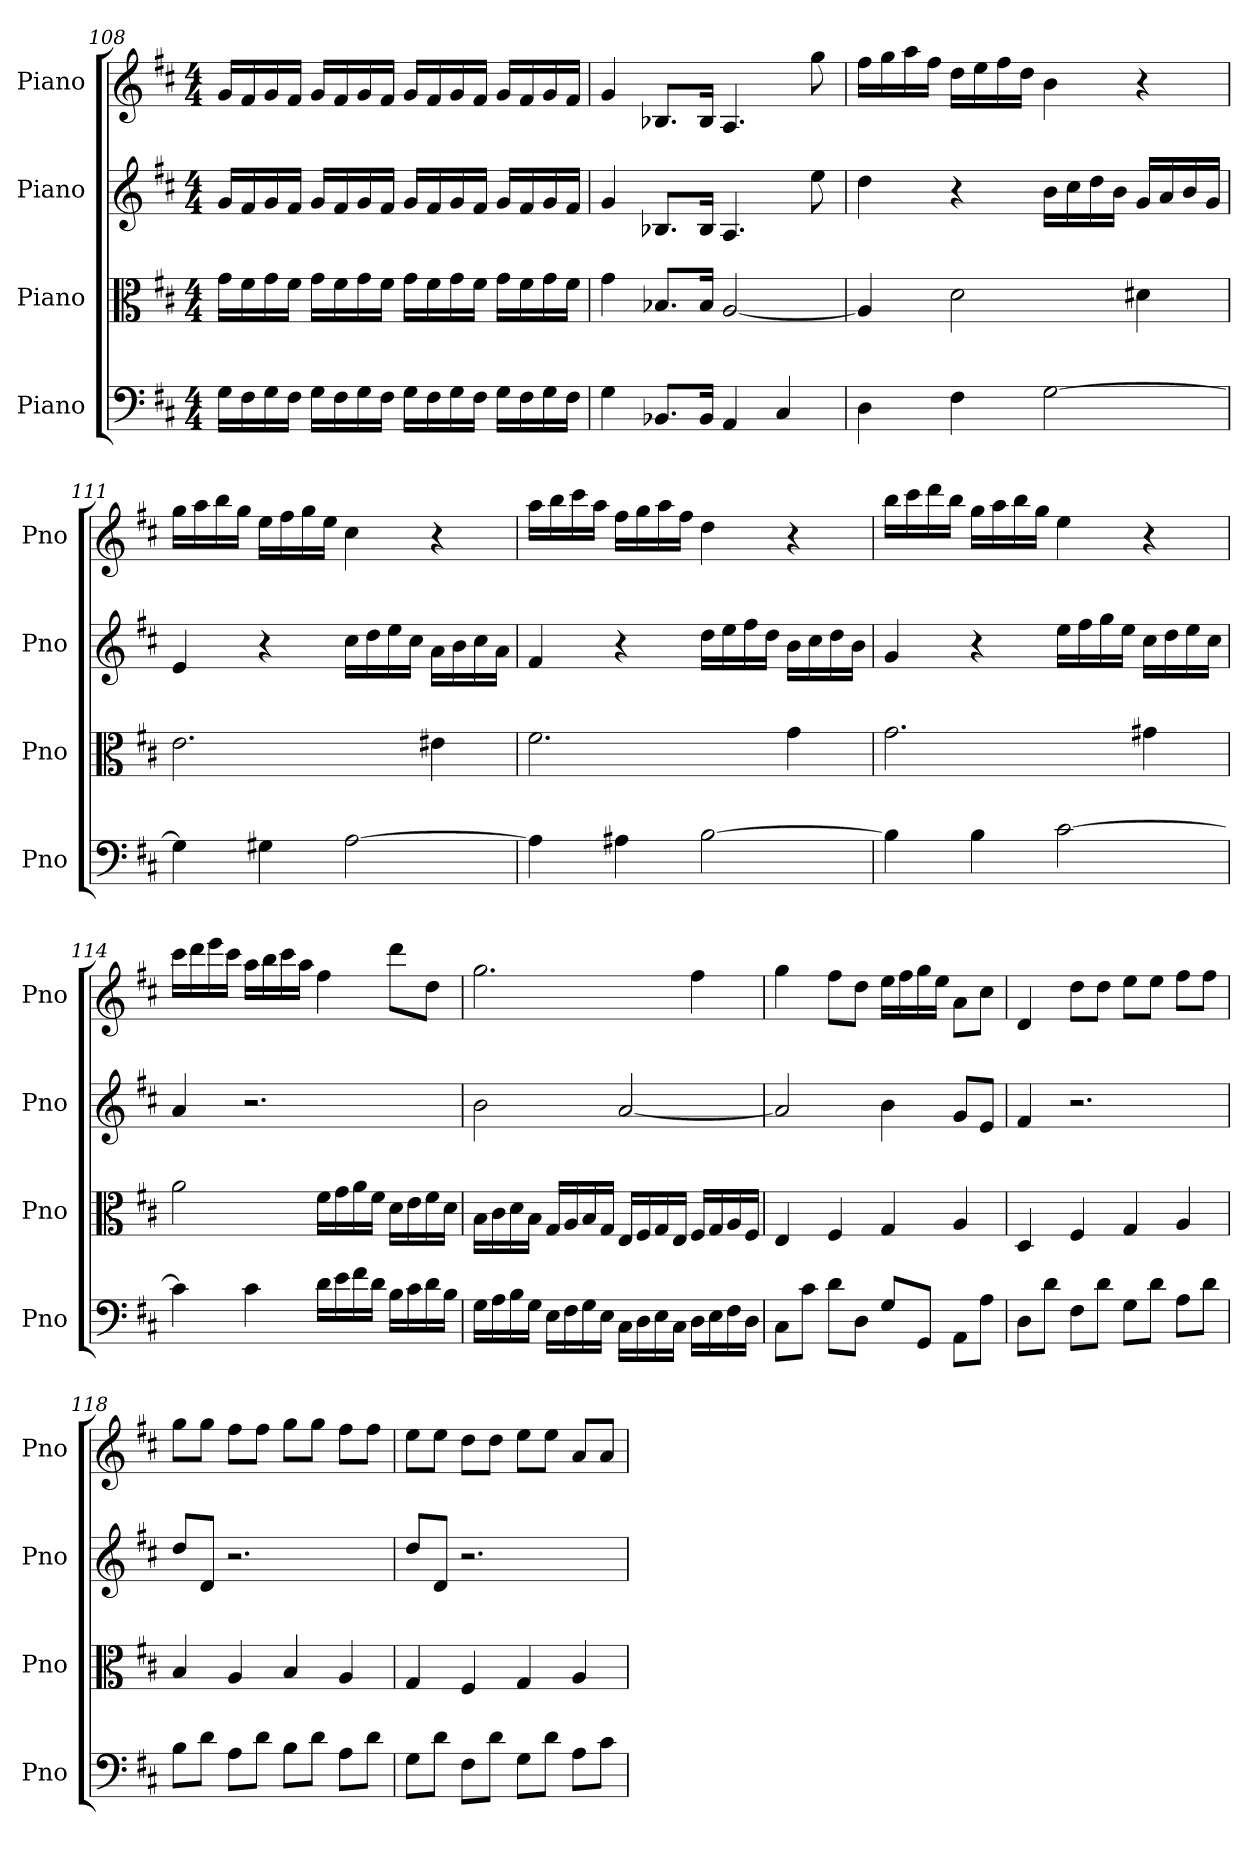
**kern	**kern	**kern	**kern
*part4	*part3	*part2	*part1
*staff4	*staff3	*staff2	*staff1
*I"Piano	*I"Piano	*I"Piano	*I"Piano
*I'Pno	*I'Pno	*I'Pno	*I'Pno
*clefF4	*clefC3	*clefG2	*clefG2
*k[f#c#]	*k[f#c#]	*k[f#c#]	*k[f#c#]
*M4/4	*M4/4	*M4/4	*M4/4
=108	=108	=108	=108
16G\LL	16g\LL	16g/LL	16g/LL
16F#\	16f#\	16f#/	16f#/
16G\	16g\	16g/	16g/
16F#\JJ	16f#\JJ	16f#/JJ	16f#/JJ
16G\LL	16g\LL	16g/LL	16g/LL
16F#\	16f#\	16f#/	16f#/
16G\	16g\	16g/	16g/
16F#\JJ	16f#\JJ	16f#/JJ	16f#/JJ
16G\LL	16g\LL	16g/LL	16g/LL
16F#\	16f#\	16f#/	16f#/
16G\	16g\	16g/	16g/
16F#\JJ	16f#\JJ	16f#/JJ	16f#/JJ
16G\LL	16g\LL	16g/LL	16g/LL
16F#\	16f#\	16f#/	16f#/
16G\	16g\	16g/	16g/
16F#\JJ	16f#\JJ	16f#/JJ	16f#/JJ
=109	=109	=109	=109
4G\	4g\	4g/	4g/
8.BB-X/L	8.B-X/L	8.B-X/L	8.B-X/L
16BB-/Jk	16B-/Jk	16B-/Jk	16B-/Jk
4AA/	[2A/	4.A/	4.A/
4C#/	.	.	.
.	.	8ee\	8gg\
!!LO:LB:g=z
=110	=110	=110	=110
4D\	4A/]	4dd\	16ff#\LL
.	.	.	16gg\
.	.	.	16aa\
.	.	.	16ff#\JJ
4F#\	2d\	4r	16dd\LL
.	.	.	16ee\
.	.	.	16ff#\
.	.	.	16dd\JJ
[2G\	.	16b\LL	4b\
.	.	16cc#\	.
.	.	16dd\	.
.	.	16b\JJ	.
.	4d#X\	16g/LL	4r
.	.	16a/	.
.	.	16b/	.
.	.	16g/JJ	.
=111	=111	=111	=111
4G\]	2.e\	4e/	16gg\LL
.	.	.	16aa\
.	.	.	16bb\
.	.	.	16gg\JJ
4G#X\	.	4r	16ee\LL
.	.	.	16ff#\
.	.	.	16gg\
.	.	.	16ee\JJ
[2A\	.	16cc#\LL	4cc#\
.	.	16dd\	.
.	.	16ee\	.
.	.	16cc#\JJ	.
.	4e#X\	16a\LL	4r
.	.	16b\	.
.	.	16cc#\	.
.	.	16a\JJ	.
!!LO:LB:g=z
=112	=112	=112	=112
4A\]	2.f#\	4f#/	16aa\LL
.	.	.	16bb\
.	.	.	16ccc#\
.	.	.	16aa\JJ
4A#X\	.	4r	16ff#\LL
.	.	.	16gg\
.	.	.	16aa\
.	.	.	16ff#\JJ
[2B\	.	16dd\LL	4dd\
.	.	16ee\	.
.	.	16ff#\	.
.	.	16dd\JJ	.
.	4g\	16b\LL	4r
.	.	16cc#\	.
.	.	16dd\	.
.	.	16b\JJ	.
=113	=113	=113	=113
4B\]	2.g\	4g/	16bb\LL
.	.	.	16ccc#\
.	.	.	16ddd\
.	.	.	16bb\JJ
4B\	.	4r	16gg\LL
.	.	.	16aa\
.	.	.	16bb\
.	.	.	16gg\JJ
[2c#\	.	16ee\LL	4ee\
.	.	16ff#\	.
.	.	16gg\	.
.	.	16ee\JJ	.
.	4g#X\	16cc#\LL	4r
.	.	16dd\	.
.	.	16ee\	.
.	.	16cc#\JJ	.
!!LO:PB:g=z
=114	=114	=114	=114
4c#\]	2a\	4a/	16ccc#\LL
.	.	.	16ddd\
.	.	.	16eee\
.	.	.	16ccc#\JJ
4c#\	.	2.r	16aa\LL
.	.	.	16bb\
.	.	.	16ccc#\
.	.	.	16aa\JJ
16d\LL	16f#\LL	.	4ff#\
16e\	16g\	.	.
16f#\	16a\	.	.
16d\JJ	16f#\JJ	.	.
16B\LL	16d\LL	.	8ddd\L
16c#\	16e\	.	.
16d\	16f#\	.	8dd\J
16B\JJ	16d\JJ	.	.
=115	=115	=115	=115
16G\LL	16B\LL	2b\	2.gg\
16A\	16c#\	.	.
16B\	16d\	.	.
16G\JJ	16B\JJ	.	.
16E\LL	16G/LL	.	.
16F#\	16A/	.	.
16G\	16B/	.	.
16E\JJ	16G/JJ	.	.
16C#\LL	16E/LL	[2a/	.
16D\	16F#/	.	.
16E\	16G/	.	.
16C#\JJ	16E/JJ	.	.
16D\LL	16F#/LL	.	4ff#\
16E\	16G/	.	.
16F#\	16A/	.	.
16D\JJ	16F#/JJ	.	.
!!LO:LB:g=z
=116	=116	=116	=116
8C#\L	4E/	2a/]	4gg\
8c#\J	.	.	.
8d\L	4F#/	.	8ff#\L
8D\J	.	.	8dd\J
8G/L	4G/	4b\	16ee\LL
.	.	.	16ff#\
8GG/J	.	.	16gg\
.	.	.	16ee\JJ
8AA\L	4A/	8g/L	8a\L
8A\J	.	8e/J	8cc#\J
=117	=117	=117	=117
8D\L	4D/	4f#/	4d/
8d\J	.	.	.
8F#\L	4F#/	2.r	8dd\L
8d\J	.	.	8dd\J
8G\L	4G/	.	8ee\L
8d\J	.	.	8ee\J
8A\L	4A/	.	8ff#\L
8d\J	.	.	8ff#\J
=118	=118	=118	=118
8B\L	4B/	8dd/L	8gg\L
8d\J	.	8d/J	8gg\J
8A\L	4A/	2.r	8ff#\L
8d\J	.	.	8ff#\J
8B\L	4B/	.	8gg\L
8d\J	.	.	8gg\J
8A\L	4A/	.	8ff#\L
8d\J	.	.	8ff#\J
=119	=119	=119	=119
8G\L	4G/	8dd/L	8ee\L
8d\J	.	8d/J	8ee\J
8F#\L	4F#/	2.r	8dd\L
8d\J	.	.	8dd\J
8G\L	4G/	.	8ee\L
8d\J	.	.	8ee\J
8A\L	4A/	.	8a/L
8c#\J	.	.	8a/J
=	=	=	=
*-	*-	*-	*-
